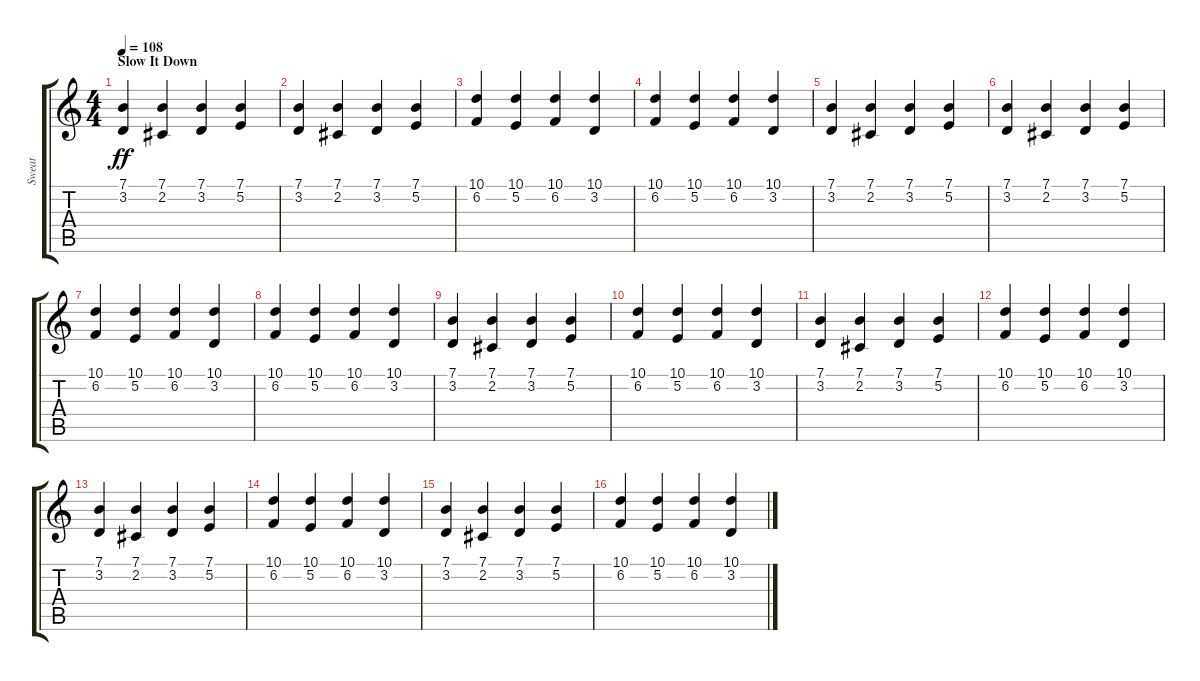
\track ("Sweat" "Sweat") {instrument koto}
\staff {score tabs}
\tuning (E4 B3 G3 D3 A2 E2) {hide}
\ts (4 4)
\section ("" "Slow It Down")
\tempo 108
\clef g2
\ks c
(7.1 3.2).4{dy ff} (7.1 2.2).4 (7.1 3.2).4 (7.1 5.2).4 |
(7.1 3.2).4 (7.1 2.2).4 (7.1 3.2).4 (7.1 5.2).4 |
(10.1 6.2).4 (10.1 5.2).4 (10.1 6.2).4 (10.1 3.2).4 |
(10.1 6.2).4 (10.1 5.2).4 (10.1 6.2).4 (10.1 3.2).4 |
(7.1 3.2).4 (7.1 2.2).4 (7.1 3.2).4 (7.1 5.2).4 |
(7.1 3.2).4 (7.1 2.2).4 (7.1 3.2).4 (7.1 5.2).4 |
(10.1 6.2).4 (10.1 5.2).4 (10.1 6.2).4 (10.1 3.2).4 |
(10.1 6.2).4 (10.1 5.2).4 (10.1 6.2).4 (10.1 3.2).4 |
(7.1 3.2).4 (7.1 2.2).4 (7.1 3.2).4 (7.1 5.2).4 |
(10.1 6.2).4 (10.1 5.2).4 (10.1 6.2).4 (10.1 3.2).4 |
(7.1 3.2).4 (7.1 2.2).4 (7.1 3.2).4 (7.1 5.2).4 |
(10.1 6.2).4 (10.1 5.2).4 (10.1 6.2).4 (10.1 3.2).4 |
(7.1 3.2).4 (7.1 2.2).4 (7.1 3.2).4 (7.1 5.2).4 |
(10.1 6.2).4 (10.1 5.2).4 (10.1 6.2).4 (10.1 3.2).4 |
(7.1 3.2).4 (7.1 2.2).4 (7.1 3.2).4 (7.1 5.2).4 |
(10.1 6.2).4 (10.1 5.2).4 (10.1 6.2).4 (10.1 3.2).4
